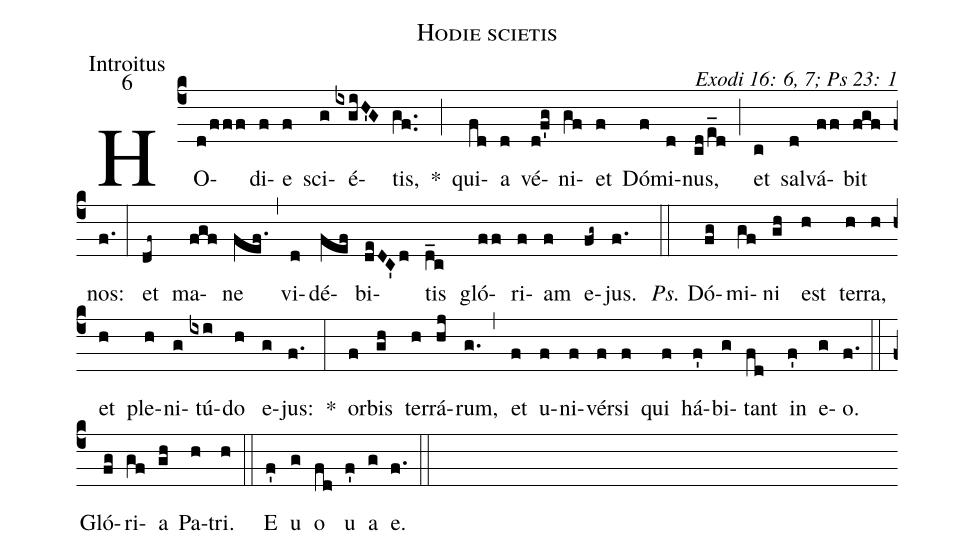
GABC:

name: Hodie scietis;
office-part: Introitus;
mode: 6;
commentary: Exodi 16: 6, 7; Ps 23: 1;
%%
(c4) HO(d/fff)di(f)e(f) sci(g)é(ixgiH'G)tis,(gf..) *(;)
qui(fd)a(d) vé(d!f'g)ni(gf)et(f) Dó(f)mi(d)nus,(cd/e_d) (;) et(c) sal(d)vá(ff)bit(fgf) nos:(f.) (:)
et(df~) ma(fgf)ne(fef.) (,) vi(d)dé(fef)bi(deDC'd)tis(d_c) gló(ff)ri(f)am(f) e(fg~)jus.(f.) (::)
<i>Ps.</i> Dó(fg)mi(gf)ni(gh) est(h) ter(h)ra,(h) et(h) ple(h)ni(g)tú(ixi)do(h) e(g)jus:(f.) *(:)
or(f)bis(gh) ter(h)rá(hj)rum,(g.) (,) et(f) u(f)ni(f)vér(f)si(f) qui(f) há(f')bi(g)tant(fd) in(f') e(g)o.(f.) (::)
Gló(fg)ri(gf)a(gh) Pa(h)tri.(h) (::)
<eu>E(f') u(g) o(fd) u(f') a(g) e.</eu>(f.) (::)
